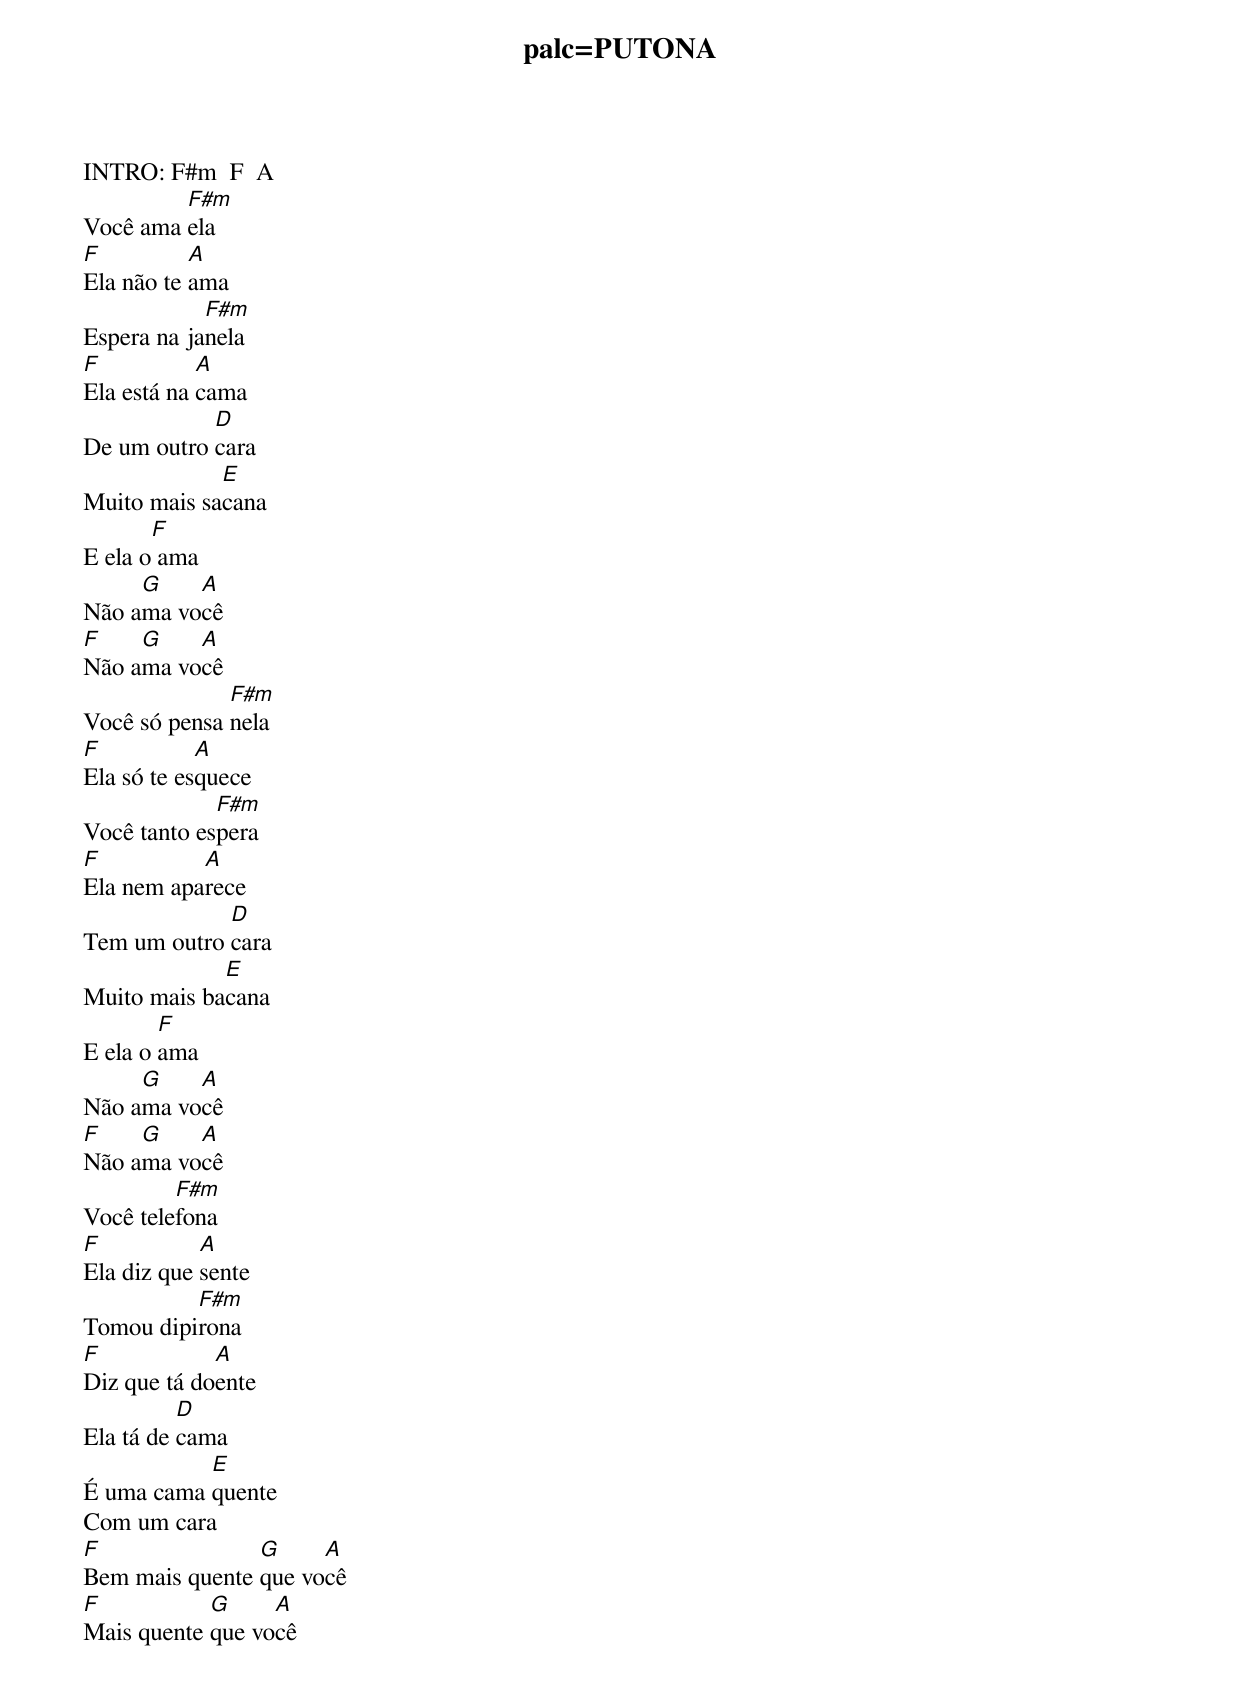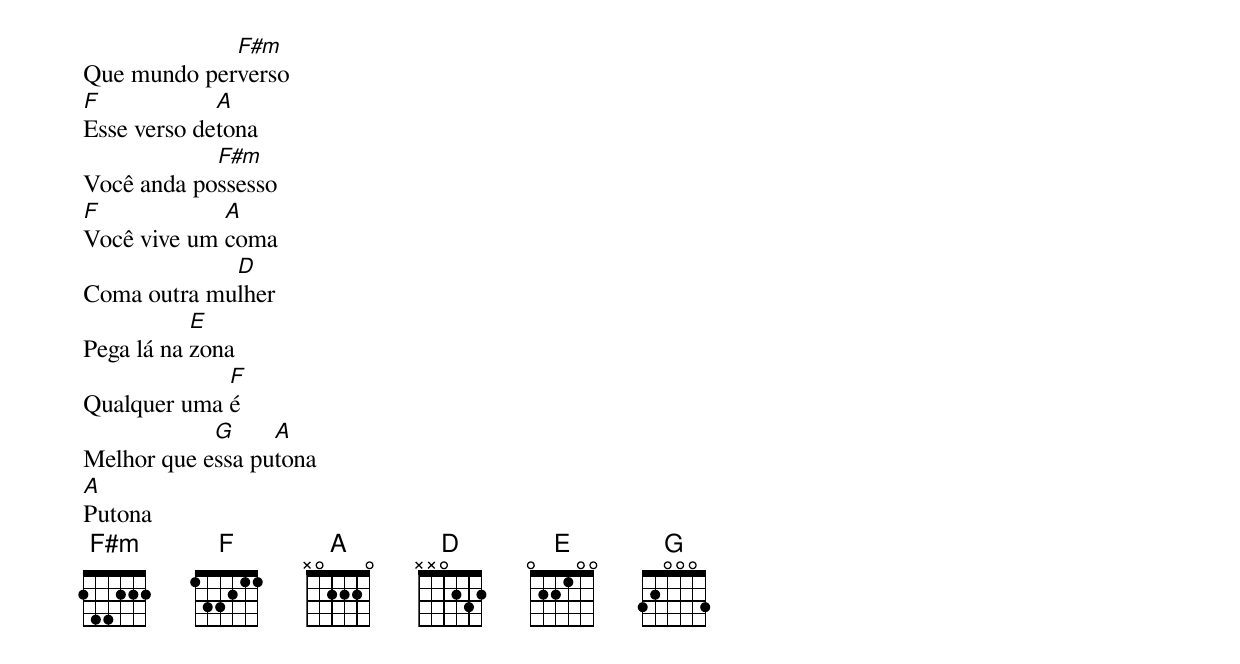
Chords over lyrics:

palc=PUTONA
INTRO: F#m  F  A
         F#m
Você ama ela
F          A
Ela não te ama
            F#m
Espera na janela
F           A
Ela está na cama
            D
De um outro cara
             E
Muito mais sacana
       F
E ela o ama
     G    A
Não ama você
F    G    A
Não ama você
              F#m
Você só pensa nela
F           A
Ela só te esquece
             F#m
Você tanto espera
F          A
Ela nem aparece
             D
Tem um outro cara
             E
Muito mais bacana
        F
E ela o ama
     G    A
Não ama você
F    G    A
Não ama você
         F#m
Você telefona
F           A
Ela diz que sente
          F#m
Tomou dipirona
F            A
Diz que tá doente
          D
Ela tá de cama
           E
É uma cama quente
Com um cara
F               G     A
Bem mais quente que você
F           G     A
Mais quente que você
             F#m
Que mundo perverso
F            A
Esse verso detona
            F#m
Você anda possesso
F            A
Você vive um coma
             D
Coma outra mulher
           E
Pega lá na zona
             F
Qualquer uma é
            G     A
Melhor que essa putona
A
Putona
